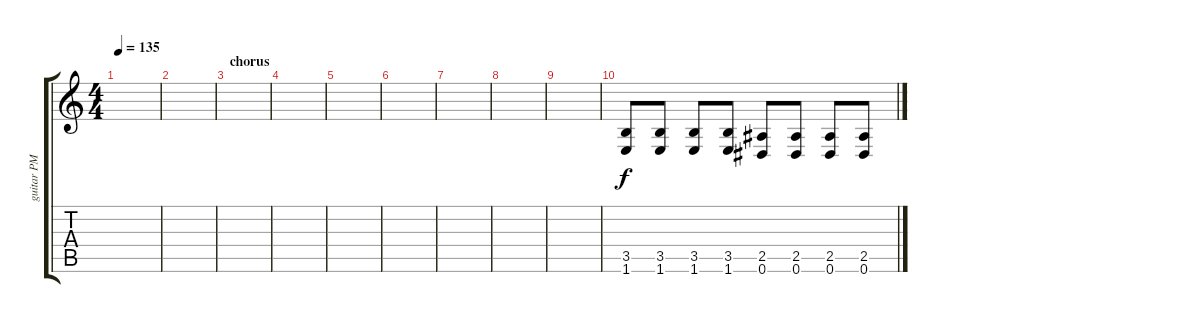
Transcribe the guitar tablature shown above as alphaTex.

\track ("guitar PM" "guitar PM") {instrument electricguitarmuted}
\staff {score tabs}
\tuning (Eb4 Bb3 Gb3 Db3 Ab2 Eb2) {hide}
\ts (4 4)
\tempo 135
\clef g2
\ks c
|
|
\section ("" "chorus")
|
|
|
|
|
|
|
(3.5 1.6).8 (3.5 1.6).8 (3.5 1.6).8 (3.5 1.6).8 (2.5 0.6).8 (2.5 0.6).8 (2.5 0.6).8 (2.5 0.6).8
